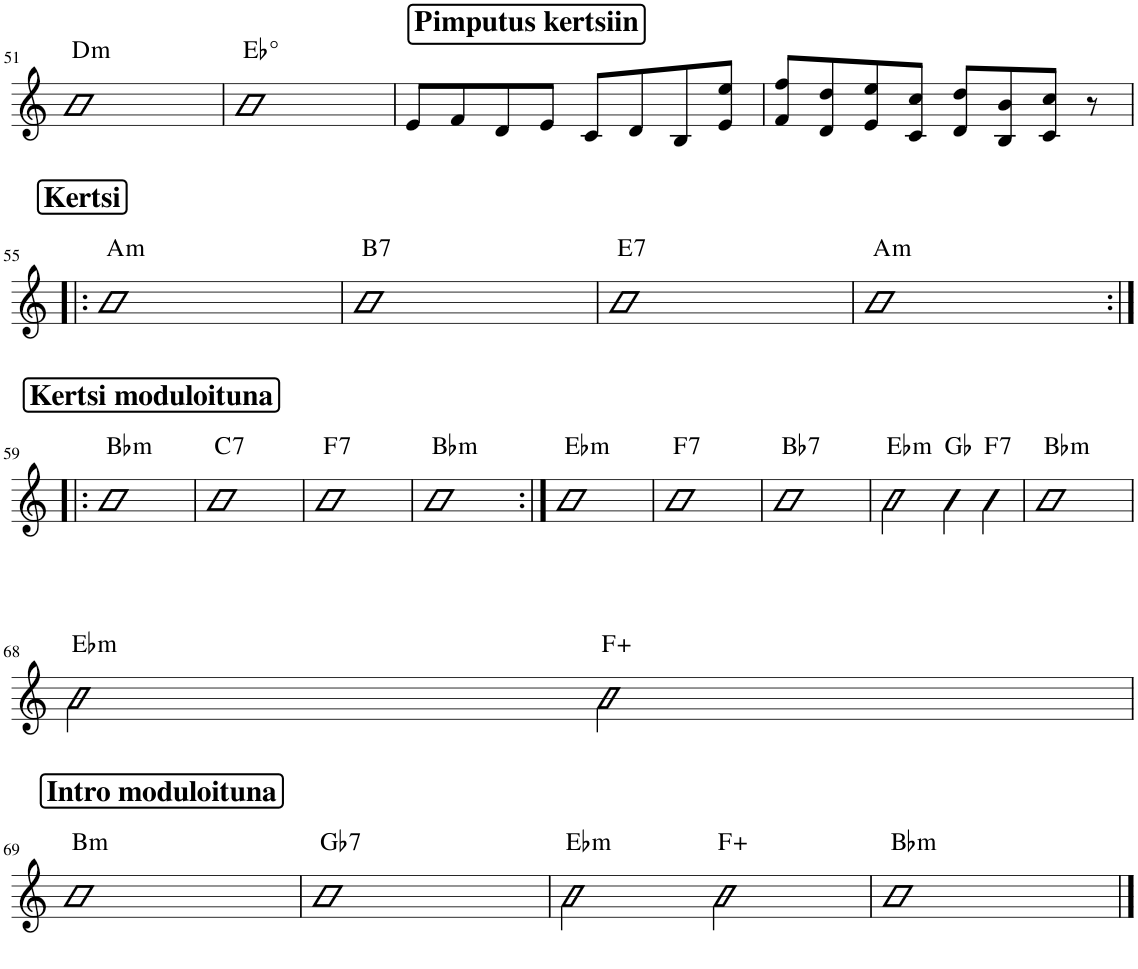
**kern	**harte
*part1	*part1
*staff1	*
*I"Piano	*
*I'Pno.	*
!!LO:PB:g=z
*clefG2	*
*k[]	*
*M4/4	*
=51	=51
!	!LO:H:kt=m
1e	D:min
=52	=52
!	!LO:H:kt=°
1g	.
!!LO:REH:place=s1:a:B:cj:fs=14:t=Pimputus kertsiin
=53	=53
8en/L	.
8f/	.
8d/	.
8e/J	.
8c/L	.
8d/	.
8B/	.
8e/ 8ee/J	.
=54	=54
8f/ 8ff/L	.
8d/ 8dd/	.
8e/ 8ee/	.
8c/ 8cc/J	.
8d/ 8dd/L	.
8B/ 8b/	.
8c/ 8cc/J	.
8r	.
!!LO:LB:g=z
!!LO:REH:place=s1:a:B:cj:fs=14:t=Kertsi
=55!|:	=55!|:
!	!LO:H:kt=m
1g	A:min
=56	=56
!	!LO:H:kt=7
1g	B:7
=57	=57
!	!LO:H:kt=7
1gn	E:7
=58	=58
!	!LO:H:kt=m
1g	A:min
!!LO:LB:g=z
!!LO:REH:place=s1:a:B:cj:fs=14:t=Kertsi moduloituna
=59:|!|:	=59:|!|:
!	!LO:H:kt=m
1g	Bb:min
=60	=60
!	!LO:H:kt=7
1g	C:7
=61	=61
!	!LO:H:kt=7
1g	F:7
=62	=62
!	!LO:H:kt=m
1g	Bb:min
=63:|!	=63:|!
!	!LO:H:kt=m
1gn	Eb:min
=64	=64
!	!LO:H:kt=7
1g	F:7
=65	=65
!	!LO:H:kt=7
1g	Bb:7
=66	=66
!	!LO:H:kt=m
2gn\	Eb:min
4bn\ 4ff\	Gb:maj
!	!LO:H:kt=7
4gn\	F:7
=67	=67
!	!LO:H:kt=m
1g	Bb:min
!!LO:LB:g=z
=68	=68
!	!LO:H:kt=m
2a\	Eb:min
2gn\	F:aug
!!LO:LB:g=z
!!LO:REH:place=s1:a:B:cj:fs=14:t=Intro moduloituna
=69	=69
!	!LO:H:kt=m
1fn	B:min
=70	=70
!	!LO:H:kt=7
1fn	Gb:7
=71	=71
!	!LO:H:kt=m
2gn\	Eb:min
2g\	F:aug
=72	=72
!	!LO:H:kt=m
1g	Bb:min
==	==
*-	*-
